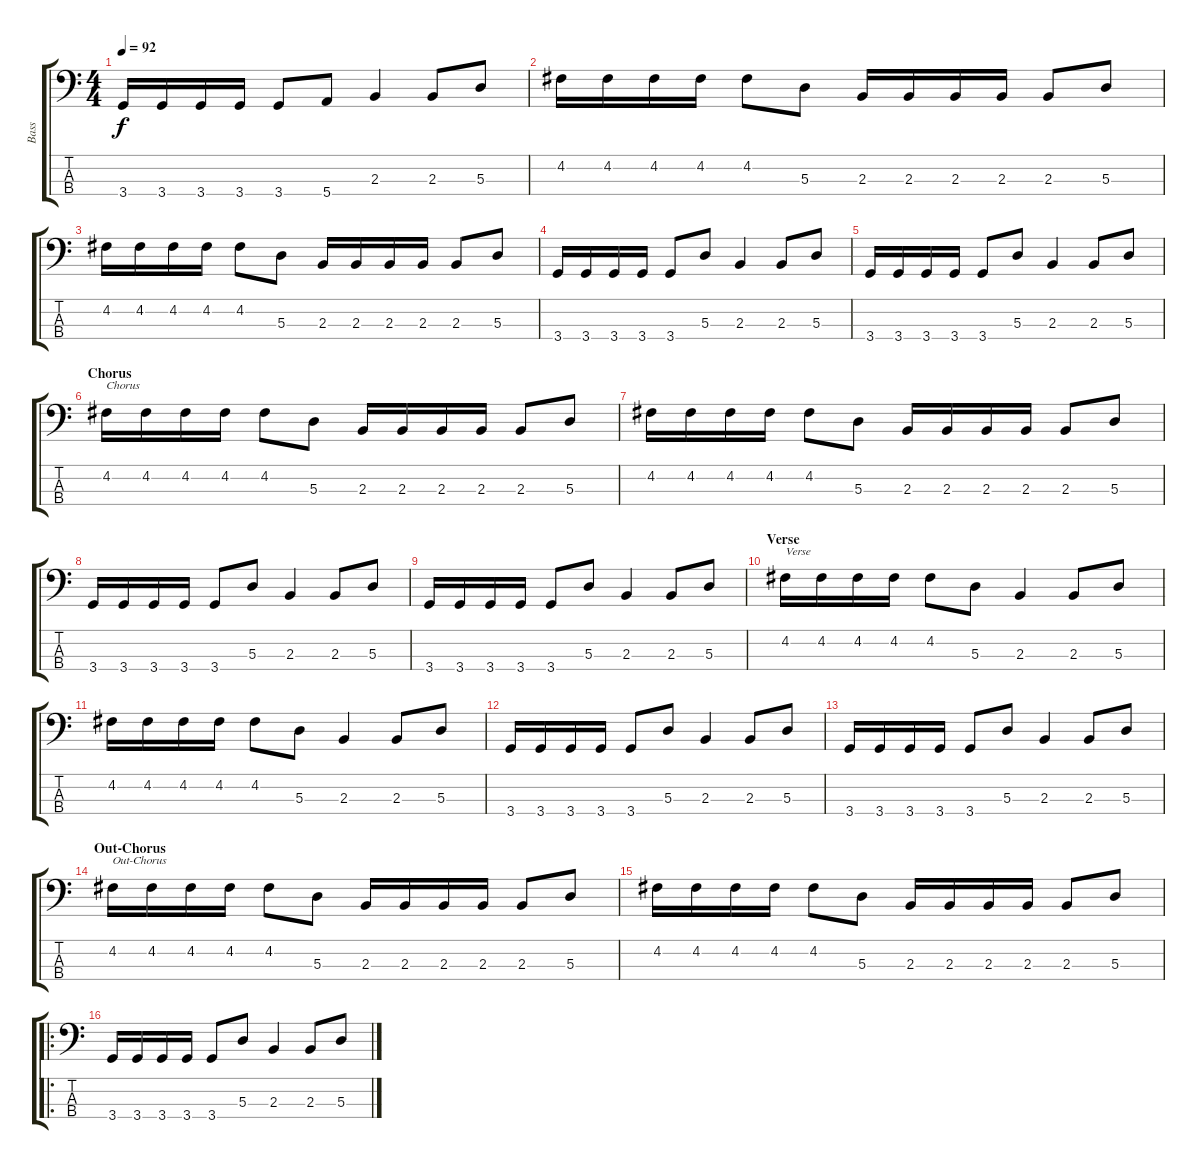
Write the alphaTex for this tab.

\track ("Bass" "Bass") {instrument electricbasspick}
\staff {score tabs}
\tuning (G2 D2 A1 E1) {hide}
\ts (4 4)
\tempo 92
\clef f4
\ks c
3.4.16{dy f} 3.4.16 3.4.16 3.4.16 3.4.8 5.4.8 2.3.4 2.3.8 5.3.8 |
4.2.16 4.2.16 4.2.16 4.2.16 4.2.8 5.3.8 2.3.16 2.3.16 2.3.16 2.3.16 2.3.8 5.3.8 |
4.2.16 4.2.16 4.2.16 4.2.16 4.2.8 5.3.8 2.3.16 2.3.16 2.3.16 2.3.16 2.3.8 5.3.8 |
3.4.16 3.4.16 3.4.16 3.4.16 3.4.8 5.3.8 2.3.4 2.3.8 5.3.8 |
3.4.16 3.4.16 3.4.16 3.4.16 3.4.8 5.3.8 2.3.4 2.3.8 5.3.8 |
\section ("" "Chorus")
4.2.16{txt "Chorus"} 4.2.16 4.2.16 4.2.16 4.2.8 5.3.8 2.3.16 2.3.16 2.3.16 2.3.16 2.3.8 5.3.8 |
4.2.16 4.2.16 4.2.16 4.2.16 4.2.8 5.3.8 2.3.16 2.3.16 2.3.16 2.3.16 2.3.8 5.3.8 |
3.4.16 3.4.16 3.4.16 3.4.16 3.4.8 5.3.8 2.3.4 2.3.8 5.3.8 |
3.4.16 3.4.16 3.4.16 3.4.16 3.4.8 5.3.8 2.3.4 2.3.8 5.3.8 |
\section ("" "Verse")
4.2.16{txt "Verse"} 4.2.16 4.2.16 4.2.16 4.2.8 5.3.8 2.3.4 2.3.8 5.3.8 |
4.2.16 4.2.16 4.2.16 4.2.16 4.2.8 5.3.8 2.3.4 2.3.8 5.3.8 |
3.4.16 3.4.16 3.4.16 3.4.16 3.4.8 5.3.8 2.3.4 2.3.8 5.3.8 |
3.4.16 3.4.16 3.4.16 3.4.16 3.4.8 5.3.8 2.3.4 2.3.8 5.3.8 |
\section ("" "Out-Chorus")
4.2.16{txt "Out-Chorus"} 4.2.16 4.2.16 4.2.16 4.2.8 5.3.8 2.3.16 2.3.16 2.3.16 2.3.16 2.3.8 5.3.8 |
4.2.16 4.2.16 4.2.16 4.2.16 4.2.8 5.3.8 2.3.16 2.3.16 2.3.16 2.3.16 2.3.8 5.3.8 |
\ro
3.4.16 3.4.16 3.4.16 3.4.16 3.4.8 5.3.8 2.3.4 2.3.8 5.3.8
